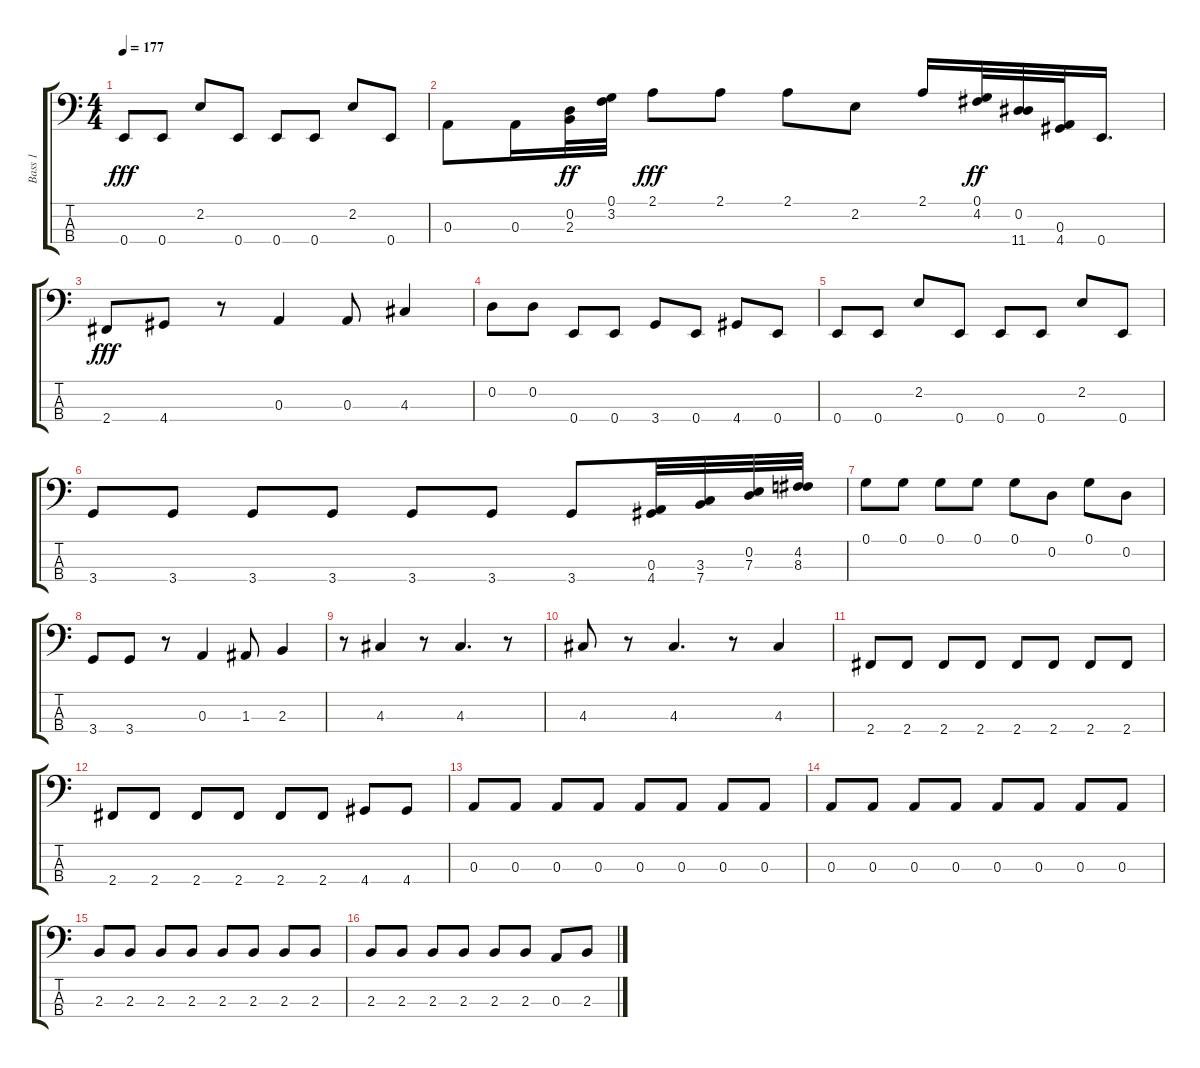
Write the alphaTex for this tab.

\track ("Bass 1" "Bass 1") {instrument electricbassfinger}
\staff {score tabs}
\tuning (G2 D2 A1 E1) {hide}
\ts (4 4)
\tempo 177
\clef f4
\ks c
0.4.8{dy fff} 0.4.8 2.2.8 0.4.8 0.4.8 0.4.8 2.2.8 0.4.8 |
0.3.8 0.3.16 (0.2 2.3).32{dy ff} (0.1 3.2).32 2.1.8{dy fff} 2.1.8 2.1.8 2.2.8 2.1.16 (0.1 4.2).32{dy ff} (0.2 11.4).32 (0.3 4.4).32 0.4.16{d} |
2.4.8{dy fff} 4.4.8 r.8 0.3.4 0.3.8 4.3.4 |
0.2.8 0.2.8 0.4.8 0.4.8 3.4.8 0.4.8 4.4.8 0.4.8 |
0.4.8 0.4.8 2.2.8 0.4.8 0.4.8 0.4.8 2.2.8 0.4.8 |
3.4.8 3.4.8 3.4.8 3.4.8 3.4.8 3.4.8 3.4.8 (0.3 4.4).32 (3.3 7.4).32 (0.2 7.3).32 (4.2 8.3).32 |
0.1.8 0.1.8 0.1.8 0.1.8 0.1.8 0.2.8 0.1.8 0.2.8 |
3.4.8 3.4.8 r.8 0.3.4 1.3.8 2.3.4 |
r.8 4.3.4 r.8 4.3.4{d} r.8 |
4.3.8 r.8 4.3.4{d} r.8 4.3.4 |
2.4.8 2.4.8 2.4.8 2.4.8 2.4.8 2.4.8 2.4.8 2.4.8 |
2.4.8 2.4.8 2.4.8 2.4.8 2.4.8 2.4.8 4.4.8 4.4.8 |
0.3.8 0.3.8 0.3.8 0.3.8 0.3.8 0.3.8 0.3.8 0.3.8 |
0.3.8 0.3.8 0.3.8 0.3.8 0.3.8 0.3.8 0.3.8 0.3.8 |
2.3.8 2.3.8 2.3.8 2.3.8 2.3.8 2.3.8 2.3.8 2.3.8 |
2.3.8 2.3.8 2.3.8 2.3.8 2.3.8 2.3.8 0.3.8 2.3.8
